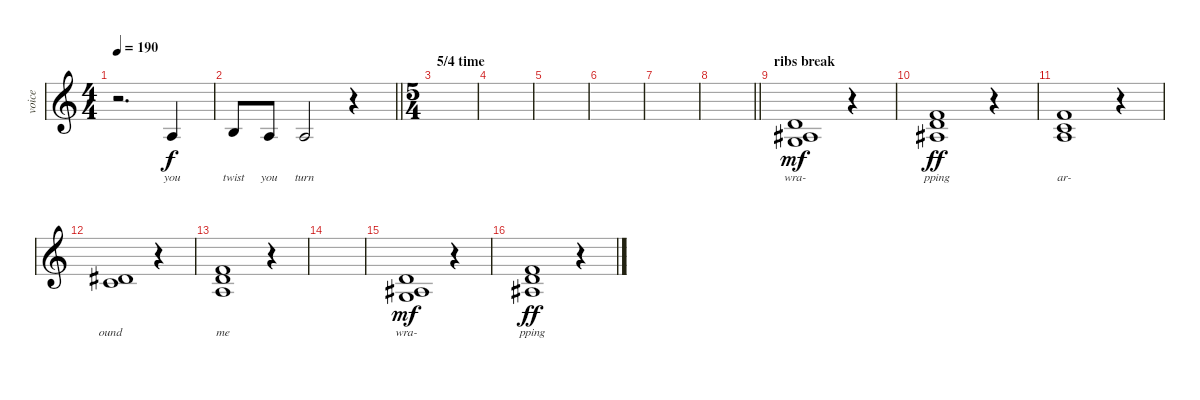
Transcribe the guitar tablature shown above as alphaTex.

\track ("voice" "voice") {instrument lead2sawtooth}
\staff {score}
\tuning (E4 B3 G3 D3 A2 E2) {hide}
\ts (4 4)
\tempo 190
\clef g2
\ks c
r.2{d dy f} 2.3.4{lyrics (0 "you") lyrics (1 "") lyrics (2 "") lyrics (3 "") lyrics (4 "")} |
\barLineRight lightlight
0.2.8{lyrics (0 "twist") lyrics (1 "") lyrics (2 "") lyrics (3 "") lyrics (4 "")} 2.3.8{lyrics (0 "you") lyrics (1 "") lyrics (2 "") lyrics (3 "") lyrics (4 "")} 2.3.2{lyrics (0 "turn") lyrics (1 "") lyrics (2 "") lyrics (3 "") lyrics (4 "")} r.4 |
\ts (5 4)
\section ("" "5/4 time")
|
|
|
|
|
\barLineRight lightlight
|
\section ("" "ribs break")
(3.2 0.3 8.4).1{lyrics (0 "wra-") lyrics (1 "") lyrics (2 "") lyrics (3 "") lyrics (4 "") dy mf} r.4 |
(1.1 3.2 3.3).1{lyrics (0 "pping") lyrics (1 "") lyrics (2 "") lyrics (3 "") lyrics (4 "") dy ff} r.4 |
(1.1 1.2 2.3).1{lyrics (0 "ar-") lyrics (1 "") lyrics (2 "") lyrics (3 "") lyrics (4 "")} r.4 |
(8.3 10.4).1{lyrics (0 "ound") lyrics (1 "") lyrics (2 "") lyrics (3 "") lyrics (4 "")} r.4 |
(1.1 3.2 2.3).1{lyrics (0 "me") lyrics (1 "") lyrics (2 "") lyrics (3 "") lyrics (4 "")} r.4 |
|
(3.2 0.3 8.4).1{lyrics (0 "wra-") lyrics (1 "") lyrics (2 "") lyrics (3 "") lyrics (4 "") dy mf} r.4 |
(1.1 3.2 3.3).1{lyrics (0 "pping") lyrics (1 "") lyrics (2 "") lyrics (3 "") lyrics (4 "") dy ff} r.4
